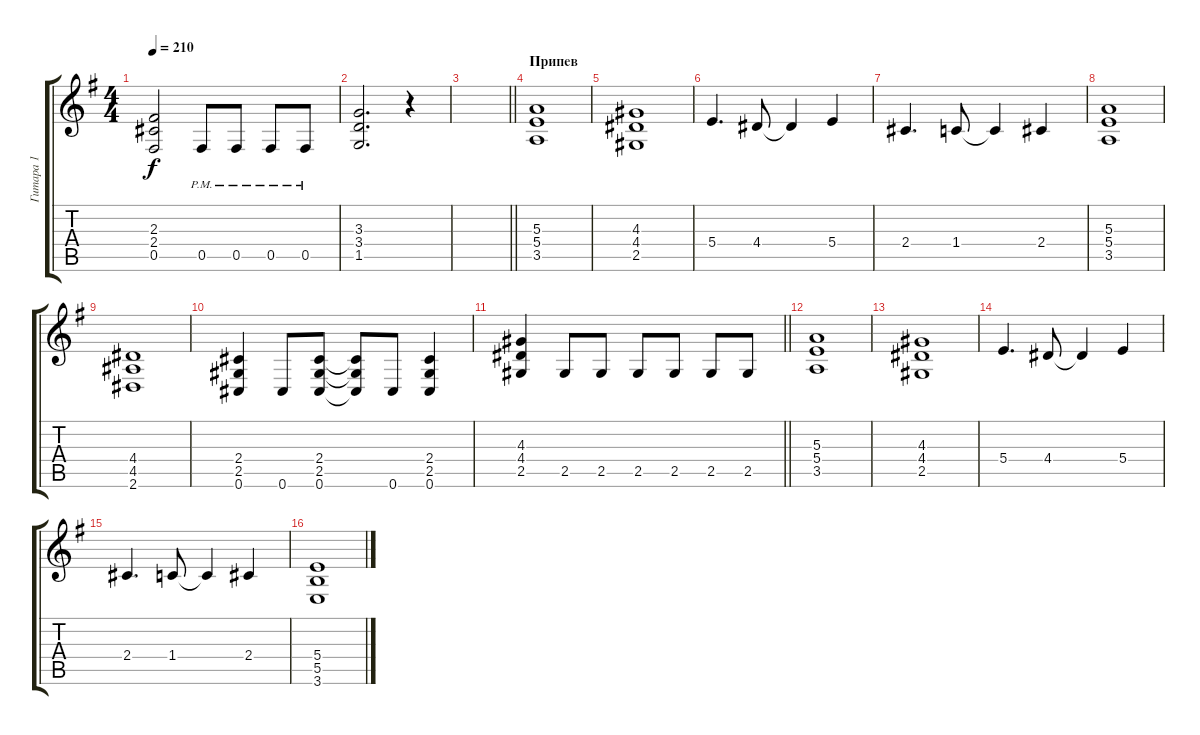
\track ("Гитара 1" "Гитара 1") {instrument distortionguitar}
\staff {score tabs}
\tuning (Db4 Ab3 E3 B2 Gb2 Db2) {hide}
\ts (4 4)
\tempo 210
\clef g2
\ks g
(2.3{t} 2.4{t} 0.5{t}).2{dy f} 0.5{pm}.8 0.5{pm}.8 0.5{pm}.8 0.5{pm}.8 |
(3.3 3.4 1.5).2{d} r.4 |
\barLineRight lightlight
|
\section ("" "Припев")
(5.3 5.4 3.5).1 |
(4.3 4.4 2.5).1 |
5.4.4{d} 4.4.8 4.4{t}.4 5.4.4 |
2.4.4{d} 1.4.8 1.4{t}.4 2.4.4 |
(5.3 5.4 3.5).1 |
(4.4 4.5 2.6).1 |
(2.4 2.5 0.6).4 0.6.8 (2.4 2.5 0.6).8 (2.4{t} 2.5{t} 0.6{t}).8 0.6.8 (2.4 2.5 0.6).4 |
\barLineRight lightlight
(4.3 4.4 2.5).4 2.5.8 2.5.8 2.5.8 2.5.8 2.5.8 2.5.8 |
(5.3 5.4 3.5).1 |
(4.3 4.4 2.5).1 |
5.4.4{d} 4.4.8 4.4{t}.4 5.4.4 |
2.4.4{d} 1.4.8 1.4{t}.4 2.4.4 |
(5.4 5.5 3.6).1
